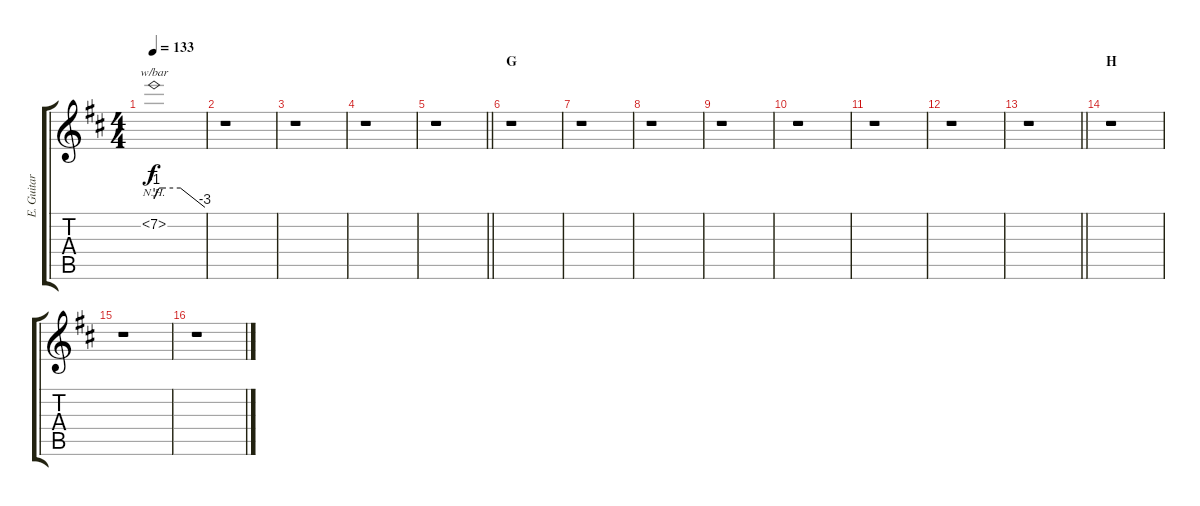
\track ("E. Guitar IV" "E. Guitar ") {instrument overdrivenguitar}
\staff {score tabs}
\tuning (E4 B3 G3 D3 A2 D2) {hide}
\ts (4 4)
\tempo 133
\clef g2
\ks d
7.2{nh}.1{tbe (custom default 0 -4 6 0 10 0 31 0 60 -12) dy f} |
r.1 |
r.1 |
r.1 |
\barLineRight lightlight
r.1 |
\section ("" "G")
r.1 |
r.1 |
r.1 |
r.1 |
r.1 |
r.1 |
r.1 |
\barLineRight lightlight
r.1 |
\section ("" "H")
r.1 |
r.1 |
r.1
